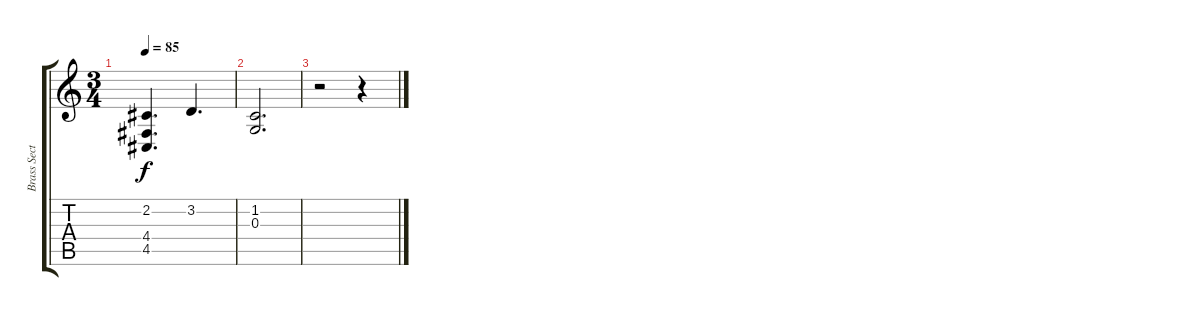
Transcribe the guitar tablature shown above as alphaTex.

\track ("Brass Section" "Brass Sect") {instrument brasssection}
\staff {score tabs}
\tuning (E4 B3 G3 D3 A2 E2) {hide}
\ts (3 4)
\tempo 85
\clef g2
\ks c
(2.2 4.4 4.5).4{d dy f} 3.2.4{d} |
(1.2 0.3).2{d} |
r.2 r.4
